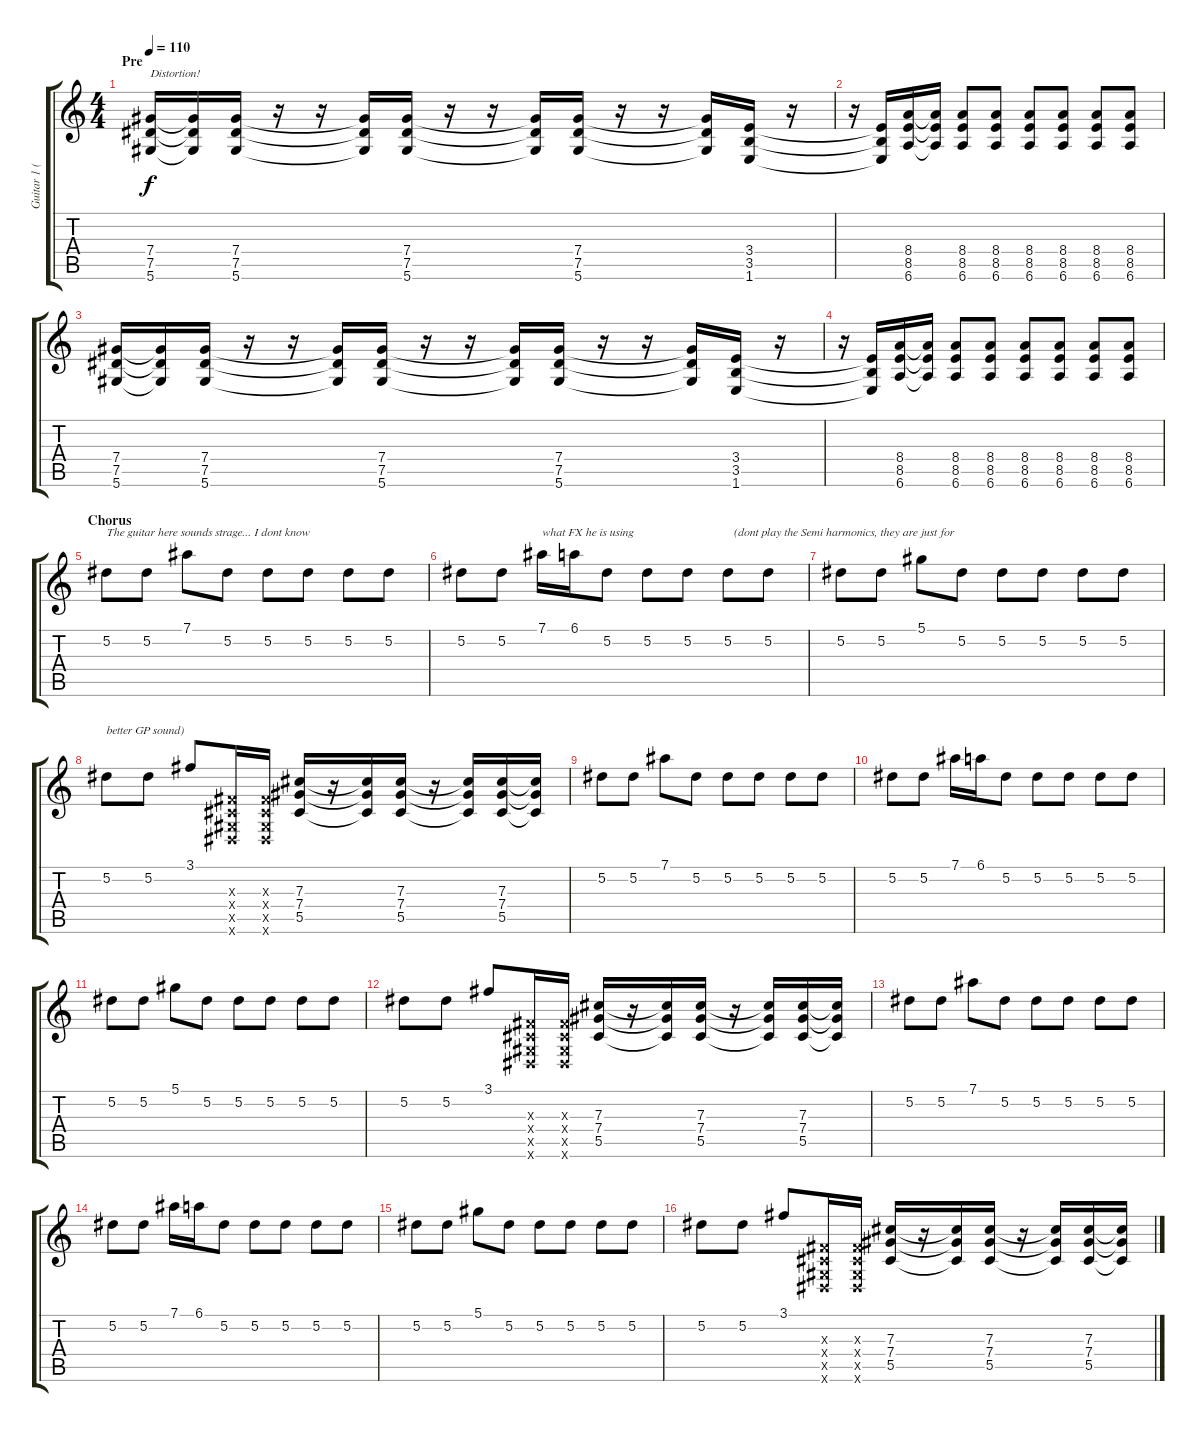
\track ("Guitar 1 (Eb)" "Guitar 1 (") {instrument overdrivenguitar}
\staff {score tabs}
\tuning (Eb4 Bb3 Gb3 Db3 Ab2 Eb2) {hide}
\ts (4 4)
\section ("" "Pre")
\tempo 110
\clef g2
\ks c
(7.4 7.5 5.6).16{txt "Distortion!" dy f volume 10 instrument overdrivenguitar} (7.4{t} 7.5{t} 5.6{t}).16 (7.4 7.5 5.6).16 r.16 r.16 (7.4{t} 7.5{t} 5.6{t}).16 (7.4 7.5 5.6).16 r.16 r.16 (7.4{t} 7.5{t} 5.6{t}).16 (7.4 7.5 5.6).16 r.16 r.16 (7.4{t} 7.5{t} 5.6{t}).16 (3.4 3.5 1.6).16 r.16 |
r.16 (3.4{t} 3.5{t} 1.6{t}).16 (8.4 8.5 6.6).16 (8.4{t} 8.5{t} 6.6{t}).16 (8.4 8.5 6.6).8 (8.4 8.5 6.6).8 (8.4 8.5 6.6).8 (8.4 8.5 6.6).8 (8.4 8.5 6.6).8 (8.4 8.5 6.6).8 |
(7.4 7.5 5.6).16 (7.4{t} 7.5{t} 5.6{t}).16 (7.4 7.5 5.6).16 r.16 r.16 (7.4{t} 7.5{t} 5.6{t}).16 (7.4 7.5 5.6).16 r.16 r.16 (7.4{t} 7.5{t} 5.6{t}).16 (7.4 7.5 5.6).16 r.16 r.16 (7.4{t} 7.5{t} 5.6{t}).16 (3.4 3.5 1.6).16 r.16 |
r.16 (3.4{t} 3.5{t} 1.6{t}).16 (8.4 8.5 6.6).16 (8.4{t} 8.5{t} 6.6{t}).16 (8.4 8.5 6.6).8 (8.4 8.5 6.6).8 (8.4 8.5 6.6).8 (8.4 8.5 6.6).8 (8.4 8.5 6.6).8 (8.4 8.5 6.6).8 |
\section ("" "Chorus")
5.2.8{txt "The guitar here sounds strage... I dont know" volume 7} 5.2.8 7.1.8 5.2.8 5.2.8 5.2.8 5.2.8 5.2.8 |
5.2.8 5.2.8 7.1.16{txt "what FX he is using"} 6.1.16 5.2.8 5.2.8 5.2.8 5.2.8{txt "  (dont play the Semi harmonics, they are just for"} 5.2.8 |
5.2.8 5.2.8 5.1.8 5.2.8 5.2.8 5.2.8 5.2.8 5.2.8 |
5.2.8{txt "better GP sound)"} 5.2.8 3.1.8 (0.3{x} 0.4{x} 0.5{x} 0.6{x}).16 (0.3{x} 0.4{x} 0.5{x} 0.6{x}).16 (7.3 7.4 5.5).16 r.16 (7.3{t} 7.4{t} 5.5{t}).16 (7.3 7.4 5.5).16 r.16 (7.3{t} 7.4{t} 5.5{t}).16 (7.3 7.4 5.5).16 (7.3{t} 7.4{t} 5.5{t}).16 |
5.2.8 5.2.8 7.1.8 5.2.8 5.2.8 5.2.8 5.2.8 5.2.8 |
5.2.8 5.2.8 7.1.16 6.1.16 5.2.8 5.2.8 5.2.8 5.2.8 5.2.8 |
5.2.8 5.2.8 5.1.8 5.2.8 5.2.8 5.2.8 5.2.8 5.2.8 |
5.2.8 5.2.8 3.1.8 (0.3{x} 0.4{x} 0.5{x} 0.6{x}).16 (0.3{x} 0.4{x} 0.5{x} 0.6{x}).16 (7.3 7.4 5.5).16 r.16 (7.3{t} 7.4{t} 5.5{t}).16 (7.3 7.4 5.5).16 r.16 (7.3{t} 7.4{t} 5.5{t}).16 (7.3 7.4 5.5).16 (7.3{t} 7.4{t} 5.5{t}).16 |
5.2.8 5.2.8 7.1.8 5.2.8 5.2.8 5.2.8 5.2.8 5.2.8 |
5.2.8 5.2.8 7.1.16 6.1.16 5.2.8 5.2.8 5.2.8 5.2.8 5.2.8 |
5.2.8 5.2.8 5.1.8 5.2.8 5.2.8 5.2.8 5.2.8 5.2.8 |
5.2.8 5.2.8 3.1.8 (0.3{x} 0.4{x} 0.5{x} 0.6{x}).16 (0.3{x} 0.4{x} 0.5{x} 0.6{x}).16 (7.3 7.4 5.5).16 r.16 (7.3{t} 7.4{t} 5.5{t}).16 (7.3 7.4 5.5).16 r.16 (7.3{t} 7.4{t} 5.5{t}).16 (7.3 7.4 5.5).16 (7.3{t} 7.4{t} 5.5{t}).16
